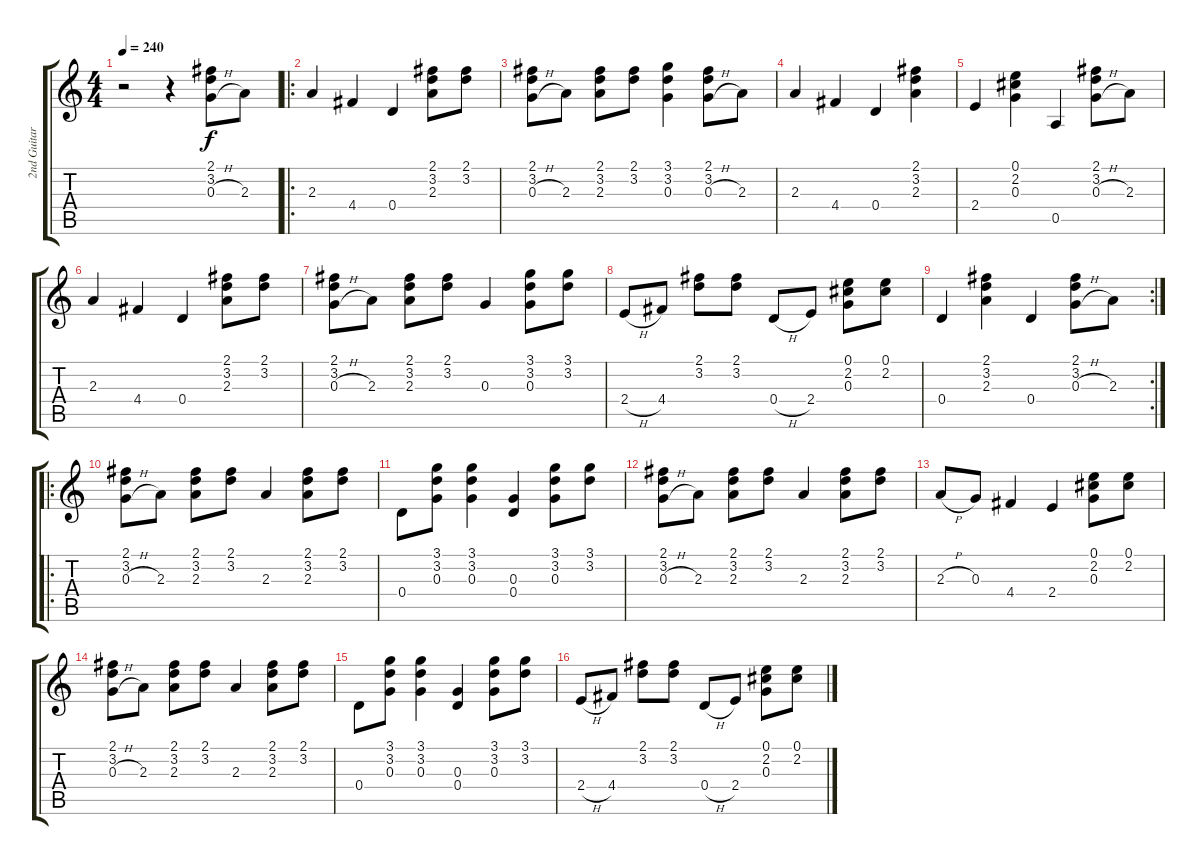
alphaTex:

\track ("2nd Guitar" "2nd Guitar") {instrument banjo}
\staff {score tabs}
\tuning (E4 B3 G3 D3 A2 E2) {hide}
\displaytranspose 12
\ts (4 4)
\tempo 240
\clef g2
\ks c
r.2{dy f instrument banjo} r.4 (2.1 3.2 0.3{h}).8 2.3.8 |
\ro
2.3.4 4.4.4 0.4.4 (2.1 3.2 2.3).8 (2.1 3.2).8 |
(2.1 3.2 0.3{h}).8 2.3.8 (2.1 3.2 2.3).8 (2.1 3.2).8 (3.1 3.2 0.3).4 (2.1 3.2 0.3{h}).8 2.3.8 |
2.3.4 4.4.4 0.4.4 (2.1 3.2 2.3).4 |
2.4.4 (0.1 2.2 0.3).4 0.5.4 (2.1 3.2 0.3{h}).8 2.3.8 |
2.3.4 4.4.4 0.4.4 (2.1 3.2 2.3).8 (2.1 3.2).8 |
(2.1 3.2 0.3{h}).8 2.3.8 (2.1 3.2 2.3).8 (2.1 3.2).8 0.3.4 (3.1 3.2 0.3).8 (3.1 3.2).8 |
2.4{h}.8 4.4.8 (2.1 3.2).8 (2.1 3.2).8 0.4{h}.8 2.4.8 (0.1 2.2 0.3).8 (0.1 2.2).8 |
\rc 2
0.4.4 (2.1 3.2 2.3).4 0.4.4 (2.1 3.2 0.3{h}).8 2.3.8 |
\ro
(2.1 3.2 0.3{h}).8 2.3.8 (2.1 3.2 2.3).8 (2.1 3.2).8 2.3.4 (2.1 3.2 2.3).8 (2.1 3.2).8 |
0.4.8 (3.1 3.2 0.3).8 (3.1 3.2 0.3).4 (0.3 0.4).4 (3.1 3.2 0.3).8 (3.1 3.2).8 |
(2.1 3.2 0.3{h}).8 2.3.8 (2.1 3.2 2.3).8 (2.1 3.2).8 2.3.4 (2.1 3.2 2.3).8 (2.1 3.2).8 |
2.3{h}.8 0.3.8 4.4.4 2.4.4 (0.1 2.2 0.3).8 (0.1 2.2).8 |
(2.1 3.2 0.3{h}).8 2.3.8 (2.1 3.2 2.3).8 (2.1 3.2).8 2.3.4 (2.1 3.2 2.3).8 (2.1 3.2).8 |
0.4.8 (3.1 3.2 0.3).8 (3.1 3.2 0.3).4 (0.3 0.4).4 (3.1 3.2 0.3).8 (3.1 3.2).8 |
2.4{h}.8 4.4.8 (2.1 3.2).8 (2.1 3.2).8 0.4{h}.8 2.4.8 (0.1 2.2 0.3).8 (0.1 2.2).8
